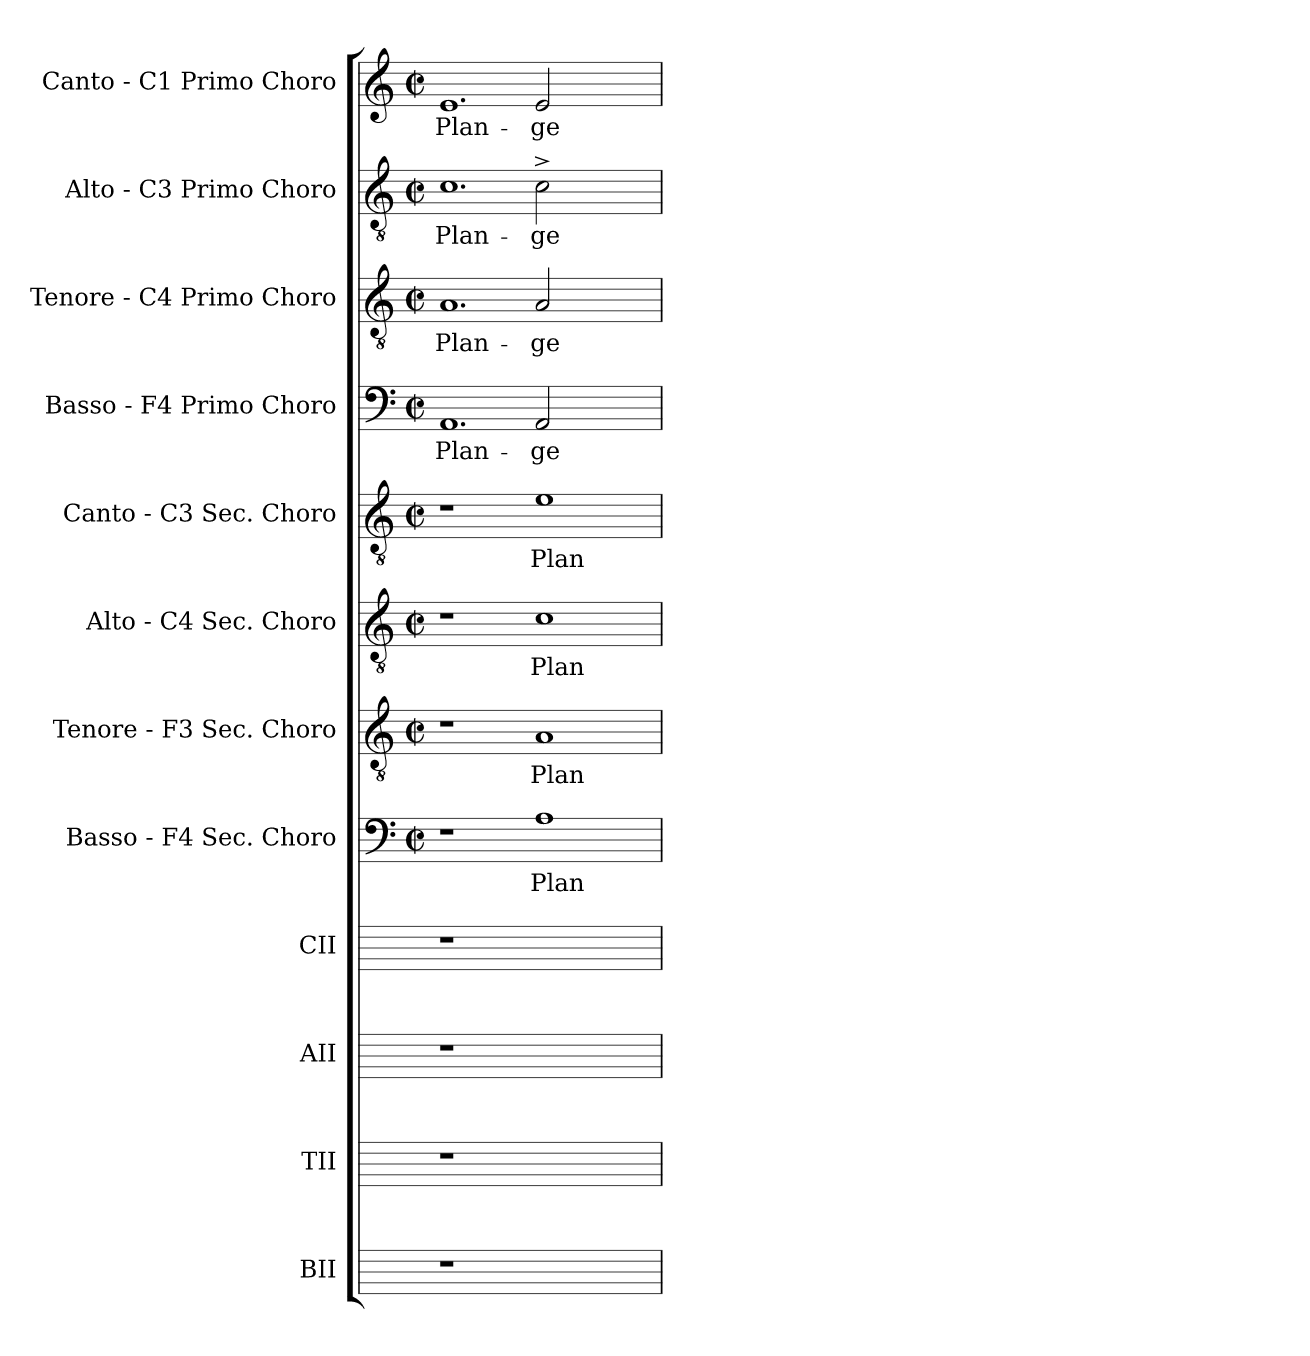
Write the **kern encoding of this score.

**kern	**kern	**kern	**kern	**kern	**text	**kern	**text	**kern	**text	**kern	**text	**kern	**text	**kern	**text	**kern	**text	**kern	**text
*part12	*part11	*part10	*part9	*part8	*part8	*part7	*part7	*part6	*part6	*part5	*part5	*part4	*part4	*part3	*part3	*part2	*part2	*part1	*part1
*staff12	*staff11	*staff10	*staff9	*staff8	*staff8	*staff7	*staff7	*staff6	*staff6	*staff5	*staff5	*staff4	*staff4	*staff3	*staff3	*staff2	*staff2	*staff1	*staff1
*I"BII	*I"TII	*I"AII	*I"CII	*I"Basso - F4  Sec. Choro	*	*I"Tenore - F3  Sec. Choro	*	*I"Alto - C4  Sec. Choro	*	*I"Canto - C3  Sec. Choro	*	*I"Basso - F4  Primo Choro	*	*I"Tenore - C4  Primo Choro	*	*I"Alto - C3  Primo Choro	*	*I"Canto - C1  Primo Choro	*
*I'BII	*I'TII	*I'AII	*I'CII	*I'Ch	*	*I'Ch	*	*I'Ch	*	*I'Ch	*	*I'BI	*	*I'TI	*	*I'AI	*	*I'CI	*
!!LO:PB:g=z
*stria5	*stria5	*stria5	*stria5	*stria5	*	*stria5	*	*stria5	*	*stria5	*	*stria5	*	*stria5	*	*stria5	*	*stria5	*
*	*	*	*	*clefF4	*	*clefGv2	*	*clefGv2	*	*clefGv2	*	*clefF4	*	*clefGv2	*	*clefGv2	*	*clefG2	*
*	*	*	*	*M2/2	*	*M2/2	*	*M2/2	*	*M2/2	*	*M2/2	*	*M2/2	*	*M2/2	*	*M2/2	*
*	*	*	*	*met(c|)	*	*met(c|)	*	*met(c|)	*	*met(c|)	*	*met(c|)	*	*met(c|)	*	*met(c|)	*	*met(c|)	*
=1	=1	=1	=1	=1	=1	=1	=1	=1	=1	=1	=1	=1	=1	=1	=1	=1	=1	=1	=1
!	!	!	!	!	!	!	!	!	!	!	!	!LO:N:vis=1.	!LO:LY:b:cj	!LO:N:vis=1.	!LO:LY:b:cj	!LO:N:vis=1.	!LO:LY:b:cj	!LO:N:vis=1.	!LO:LY:b:cj
1r	1r	1r	1r	1r	.	1r	.	1r	.	1r	.	1AA	Plan-	1A	Plan-	1c	Plan-	1e	Plan-
!	!	!	!	!	!LO:LY:b:cj	!	!LO:LY:b:cj	!	!LO:LY:b:cj	!	!LO:LY:b:cj	!	!LO:LY:b:cj	!	!LO:LY:b:cj	!	!LO:LY:b:cj	!	!LO:LY:b:cj
1ryy	1ryy	1ryy	1ryy	[>1A	-Plan-	1A	-Plan-	[>1c	-Plan-	[>1e	-Plan-	2AA/	-ge	2A/	-ge	2c^<\	-ge	2e/	-ge
.	.	.	.	.	.	.	.	.	.	.	.	2ryy	.	2ryy	.	2ryy	.	2ryy	.
=	=	=	=	=	=	=	=	=	=	=	=	=	=	=	=	=	=	=	=
*-	*-	*-	*-	*-	*-	*-	*-	*-	*-	*-	*-	*-	*-	*-	*-	*-	*-	*-	*-
